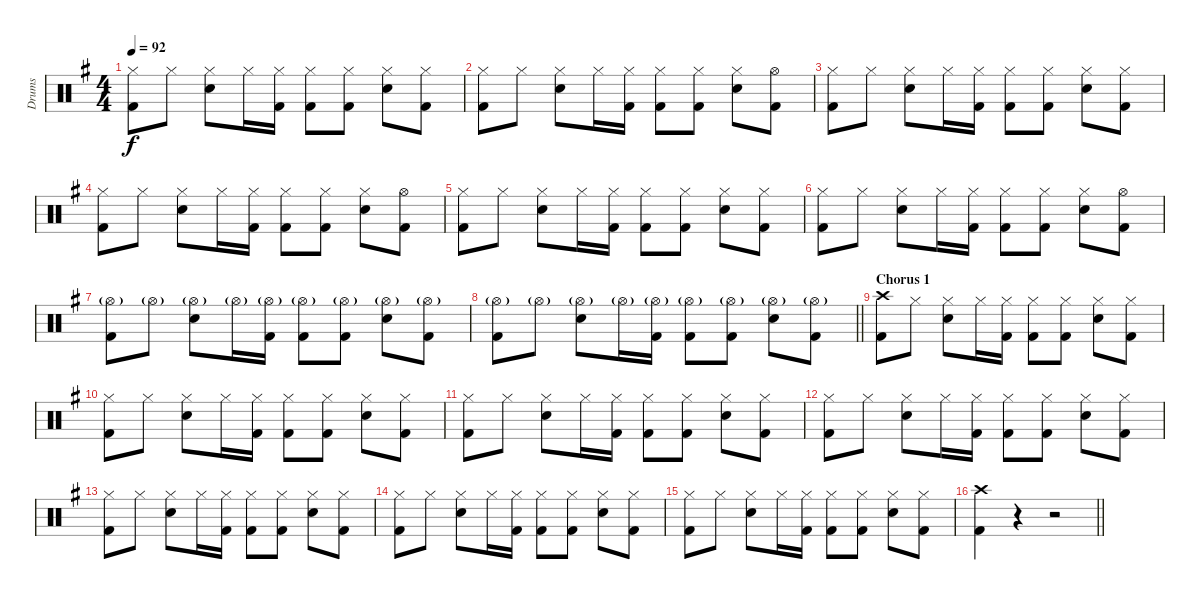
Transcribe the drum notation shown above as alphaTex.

\track ("Drums" "Drums") {instrument percussion}
\staff {score}
\articulation defaults
\ts (4 4)
\tempo 92
\clef neutral
\ks g
("Hi-Hat (closed)" "Kick (hit) 2").8{dy f} "Hi-Hat (closed)".8 ("Hi-Hat (closed)" "Snare (hit) 2").8 "Hi-Hat (closed)".16 ("Hi-Hat (closed)" "Kick (hit) 2").16 ("Hi-Hat (closed)" "Kick (hit) 2").8 ("Hi-Hat (closed)" "Kick (hit) 2").8 ("Hi-Hat (closed)" "Snare (hit) 2").8 ("Hi-Hat (closed)" "Kick (hit) 2").8 |
("Hi-Hat (closed)" "Kick (hit) 2").8 "Hi-Hat (closed)".8 ("Hi-Hat (closed)" "Snare (hit) 2").8 "Hi-Hat (closed)".16 ("Hi-Hat (closed)" "Kick (hit) 2").16 ("Hi-Hat (closed)" "Kick (hit) 2").8 ("Hi-Hat (closed)" "Kick (hit) 2").8 ("Hi-Hat (closed)" "Snare (hit) 2").8 ("Hi-Hat (open)" "Kick (hit) 2").8 |
("Hi-Hat (closed)" "Kick (hit) 2").8 "Hi-Hat (closed)".8 ("Hi-Hat (closed)" "Snare (hit) 2").8 "Hi-Hat (closed)".16 ("Hi-Hat (closed)" "Kick (hit) 2").16 ("Hi-Hat (closed)" "Kick (hit) 2").8 ("Hi-Hat (closed)" "Kick (hit) 2").8 ("Hi-Hat (closed)" "Snare (hit) 2").8 ("Hi-Hat (closed)" "Kick (hit) 2").8 |
("Hi-Hat (closed)" "Kick (hit) 2").8 "Hi-Hat (closed)".8 ("Hi-Hat (closed)" "Snare (hit) 2").8 "Hi-Hat (closed)".16 ("Hi-Hat (closed)" "Kick (hit) 2").16 ("Hi-Hat (closed)" "Kick (hit) 2").8 ("Hi-Hat (closed)" "Kick (hit) 2").8 ("Hi-Hat (closed)" "Snare (hit) 2").8 ("Hi-Hat (open)" "Kick (hit) 2").8 |
("Hi-Hat (closed)" "Kick (hit) 2").8 "Hi-Hat (closed)".8 ("Hi-Hat (closed)" "Snare (hit) 2").8 "Hi-Hat (closed)".16 ("Hi-Hat (closed)" "Kick (hit) 2").16 ("Hi-Hat (closed)" "Kick (hit) 2").8 ("Hi-Hat (closed)" "Kick (hit) 2").8 ("Hi-Hat (closed)" "Snare (hit) 2").8 ("Hi-Hat (closed)" "Kick (hit) 2").8 |
("Hi-Hat (closed)" "Kick (hit) 2").8 "Hi-Hat (closed)".8 ("Hi-Hat (closed)" "Snare (hit) 2").8 "Hi-Hat (closed)".16 ("Hi-Hat (closed)" "Kick (hit) 2").16 ("Hi-Hat (closed)" "Kick (hit) 2").8 ("Hi-Hat (closed)" "Kick (hit) 2").8 ("Hi-Hat (closed)" "Snare (hit) 2").8 ("Hi-Hat (open)" "Kick (hit) 2").8 |
("Hi-Hat (open)"{g} "Kick (hit) 2").8 "Hi-Hat (open)"{g}.8 ("Hi-Hat (open)"{g} "Snare (hit) 2").8 "Hi-Hat (open)"{g}.16 ("Hi-Hat (open)"{g} "Kick (hit) 2").16 ("Hi-Hat (open)"{g} "Kick (hit) 2").8 ("Hi-Hat (open)"{g} "Kick (hit) 2").8 ("Hi-Hat (open)"{g} "Snare (hit) 2").8 ("Hi-Hat (open)"{g} "Kick (hit) 2").8 |
\barLineRight lightlight
("Hi-Hat (open)"{g} "Kick (hit) 2").8 "Hi-Hat (open)"{g}.8 ("Hi-Hat (open)"{g} "Snare (hit) 2").8 "Hi-Hat (open)"{g}.16 ("Hi-Hat (open)"{g} "Kick (hit) 2").16 ("Hi-Hat (open)"{g} "Kick (hit) 2").8 ("Hi-Hat (open)"{g} "Kick (hit) 2").8 ("Hi-Hat (open)"{g} "Snare (hit) 2").8 ("Hi-Hat (open)"{g} "Kick (hit) 2").8 |
\section ("" "Chorus 1")
("Crash high (hit)" "Kick (hit) 2").8 "Hi-Hat (closed)".8 ("Hi-Hat (closed)" "Snare (hit) 2").8 "Hi-Hat (closed)".16 ("Hi-Hat (closed)" "Kick (hit) 2").16 ("Hi-Hat (closed)" "Kick (hit) 2").8 ("Hi-Hat (closed)" "Kick (hit) 2").8 ("Hi-Hat (closed)" "Snare (hit) 2").8 ("Hi-Hat (closed)" "Kick (hit) 2").8 |
("Hi-Hat (closed)" "Kick (hit) 2").8 "Hi-Hat (closed)".8 ("Hi-Hat (closed)" "Snare (hit) 2").8 "Hi-Hat (closed)".16 ("Hi-Hat (closed)" "Kick (hit) 2").16 ("Hi-Hat (closed)" "Kick (hit) 2").8 ("Hi-Hat (closed)" "Kick (hit) 2").8 ("Hi-Hat (closed)" "Snare (hit) 2").8 ("Hi-Hat (closed)" "Kick (hit) 2").8 |
("Hi-Hat (closed)" "Kick (hit) 2").8 "Hi-Hat (closed)".8 ("Hi-Hat (closed)" "Snare (hit) 2").8 "Hi-Hat (closed)".16 ("Hi-Hat (closed)" "Kick (hit) 2").16 ("Hi-Hat (closed)" "Kick (hit) 2").8 ("Hi-Hat (closed)" "Kick (hit) 2").8 ("Hi-Hat (closed)" "Snare (hit) 2").8 ("Hi-Hat (closed)" "Kick (hit) 2").8 |
("Hi-Hat (closed)" "Kick (hit) 2").8 "Hi-Hat (closed)".8 ("Hi-Hat (closed)" "Snare (hit) 2").8 "Hi-Hat (closed)".16 ("Hi-Hat (closed)" "Kick (hit) 2").16 ("Hi-Hat (closed)" "Kick (hit) 2").8 ("Hi-Hat (closed)" "Kick (hit) 2").8 ("Hi-Hat (closed)" "Snare (hit) 2").8 ("Hi-Hat (closed)" "Kick (hit) 2").8 |
("Hi-Hat (closed)" "Kick (hit) 2").8 "Hi-Hat (closed)".8 ("Hi-Hat (closed)" "Snare (hit) 2").8 "Hi-Hat (closed)".16 ("Hi-Hat (closed)" "Kick (hit) 2").16 ("Hi-Hat (closed)" "Kick (hit) 2").8 ("Hi-Hat (closed)" "Kick (hit) 2").8 ("Hi-Hat (closed)" "Snare (hit) 2").8 ("Hi-Hat (closed)" "Kick (hit) 2").8 |
("Hi-Hat (closed)" "Kick (hit) 2").8 "Hi-Hat (closed)".8 ("Hi-Hat (closed)" "Snare (hit) 2").8 "Hi-Hat (closed)".16 ("Hi-Hat (closed)" "Kick (hit) 2").16 ("Hi-Hat (closed)" "Kick (hit) 2").8 ("Hi-Hat (closed)" "Kick (hit) 2").8 ("Hi-Hat (closed)" "Snare (hit) 2").8 ("Hi-Hat (closed)" "Kick (hit) 2").8 |
("Hi-Hat (closed)" "Kick (hit) 2").8 "Hi-Hat (closed)".8 ("Hi-Hat (closed)" "Snare (hit) 2").8 "Hi-Hat (closed)".16 ("Hi-Hat (closed)" "Kick (hit) 2").16 ("Hi-Hat (closed)" "Kick (hit) 2").8 ("Hi-Hat (closed)" "Kick (hit) 2").8 ("Hi-Hat (closed)" "Snare (hit) 2").8 ("Hi-Hat (closed)" "Kick (hit) 2").8 |
\barLineRight lightlight
("Crash high (hit)" "Kick (hit) 2").4 r.4 r.2
